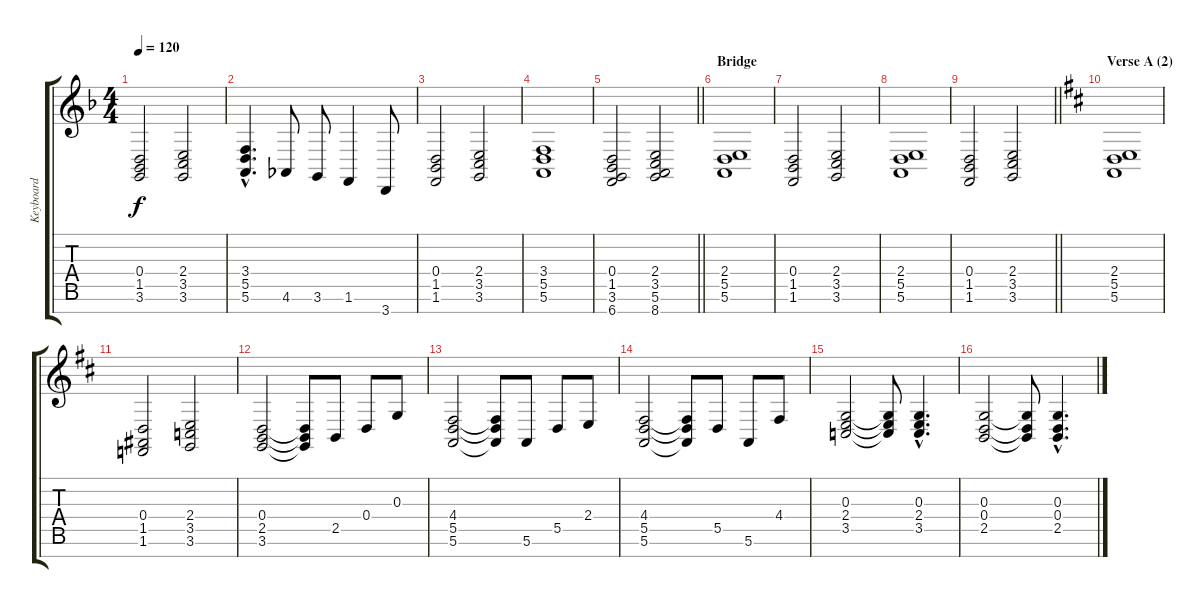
\track ("Keyboard" "Keyboard") {instrument brightacousticpiano}
\staff {score tabs}
\tuning (E4 B3 G3 D3 A2 E2 B1) {hide}
\ts (4 4)
\tempo 120
\clef g2
\ks dminor
(0.4 1.5 3.6).2{dy f} (2.4 3.5 3.6).2 |
(3.4{hac} 5.5{hac} 5.6{hac}).4{d} 4.6.8 3.6.8 1.6.4 3.7.8 |
(0.4 1.5 1.6).2 (2.4 3.5 3.6).2 |
(3.4 5.5 5.6).1 |
\barLineRight lightlight
(0.4 1.5 3.6 6.7).2 (2.4 3.5 5.6 8.7).2 |
\section ("" "Bridge")
(2.4 5.5 5.6).1 |
(0.4 1.5 1.6).2 (2.4 3.5 3.6).2 |
(2.4 5.5 5.6).1 |
\barLineRight lightlight
(0.4 1.5 1.6).2 (2.4 3.5 3.6).2 |
\section ("" "Verse A (2)")
\ks d
(2.4 5.5 5.6).1 |
(0.4 1.5 1.6).2 (2.4 3.5 3.6).2 |
(0.4 2.5 3.6).2 (0.4{t} 2.5{t} 3.6{t}).8 2.5.8 0.4.8 0.3.8 |
(4.4 5.5 5.6).2 (4.4{t} 5.5{t} 5.6{t}).8 5.6.8 5.5.8 2.4.8 |
(4.4 5.5 5.6).2 (4.4{t} 5.5{t} 5.6{t}).8 5.5.8 5.6.8 4.4.8 |
(0.3 2.4 3.5).2 (0.3{t} 2.4{t} 3.5{t}).8 (0.3{hac} 2.4{hac} 3.5{hac}).4{d} |
(0.3 0.4 2.5).2 (0.3{t} 0.4{t} 2.5{t}).8 (0.3{hac} 0.4{hac} 2.5{hac}).4{d}
